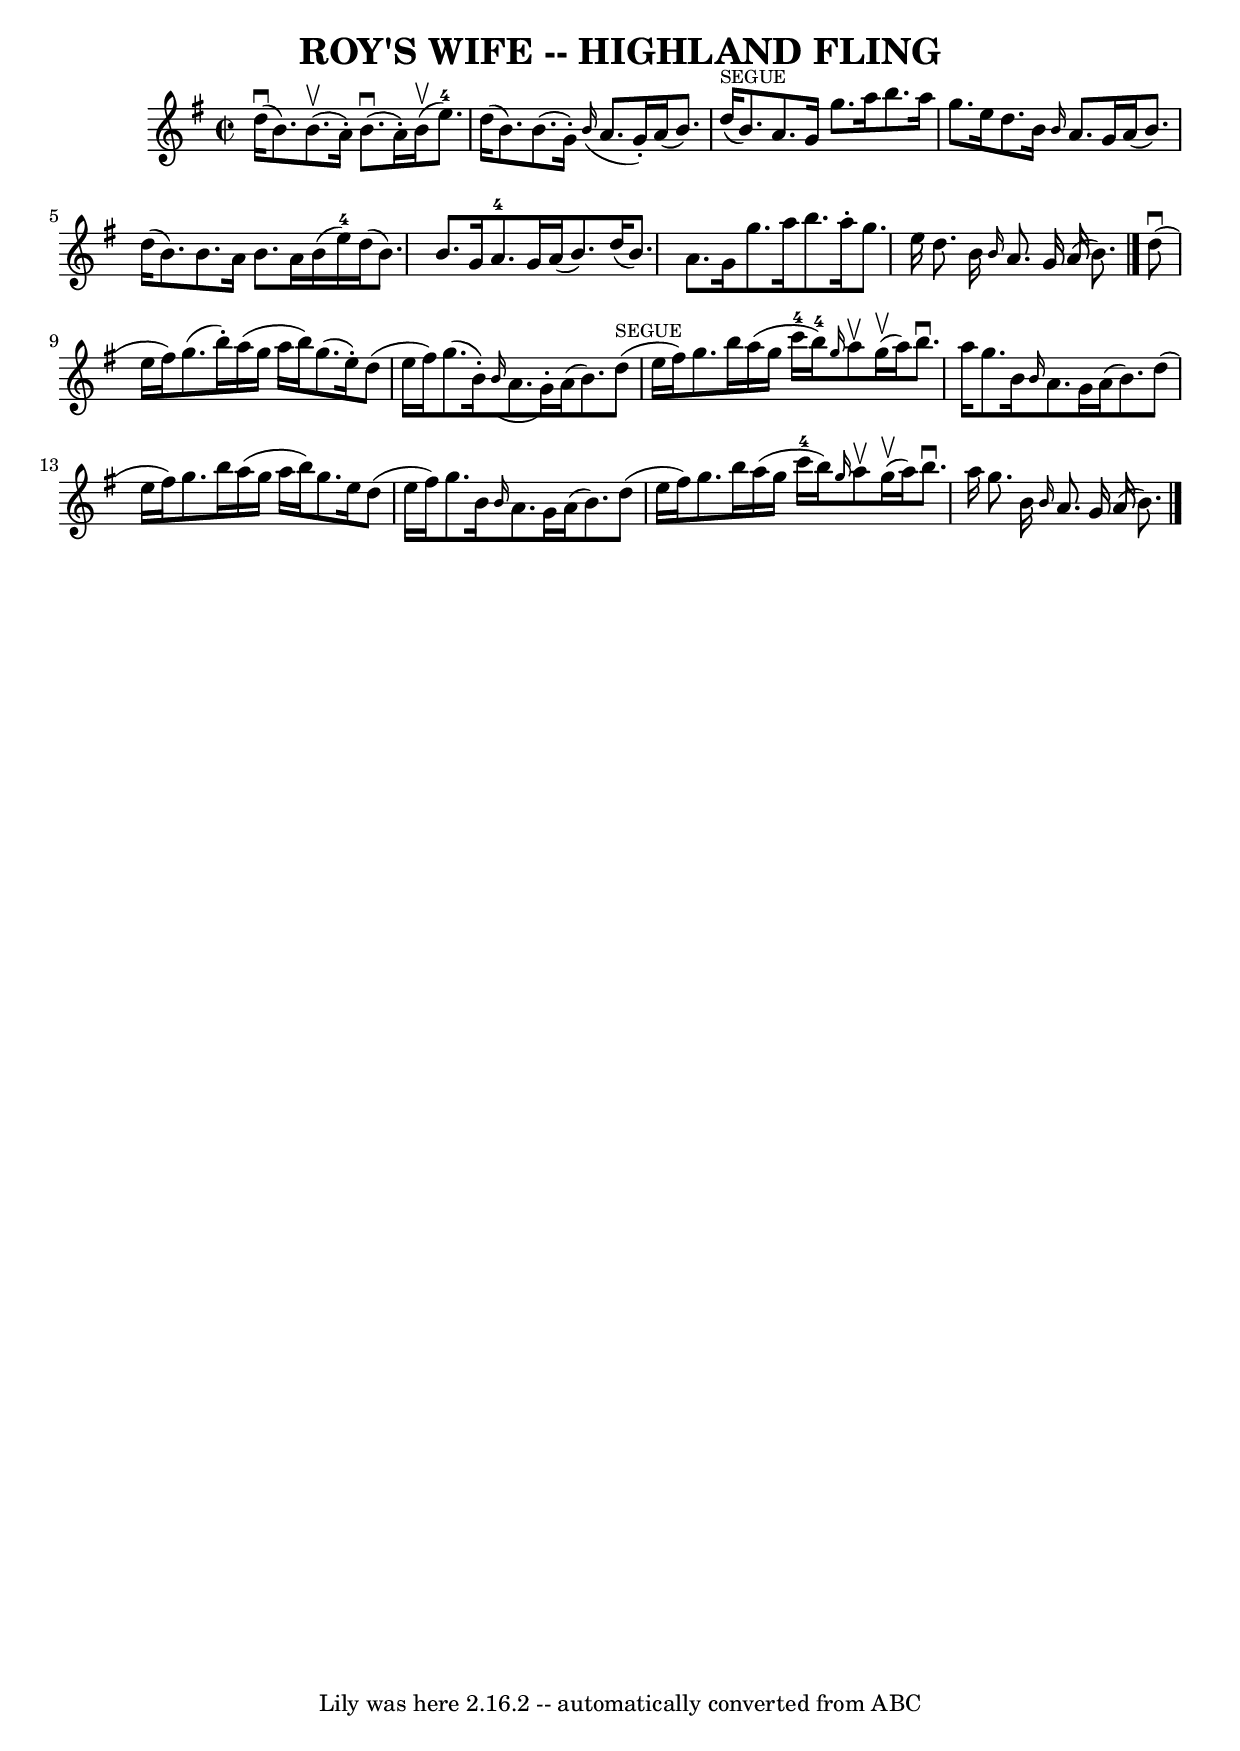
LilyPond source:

\version "2.16.2"
\include "Mammoth.ily"
\header {
  %% book = "Ryan's Mammoth Collection of Fiddle Tunes"
  crossRefNumber = "1"
  footnotes = ""
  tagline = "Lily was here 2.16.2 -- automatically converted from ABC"
  title = "ROY'S WIFE -- HIGHLAND FLING"

}
voicedefault =  {


  \override Staff.TimeSignature #'style = #'C
  \time 2/2 
  \key g \major
  d''16 (^\downbow b'8.) b'8. (^\upbow   
  a'16 -.) b'8. (^\downbow a'16 -.) b'16 (^\upbow e''8.-4)   
  |
  d''16 (b'8.) b'8. (g'16 -.)   \grace { b'16 (
				       }   
  a'8. g'16 -.) a'16 (b'8.)   |
  d''16^\segue(b'8.  -) a'8. g'16 g''8. a''16 b''8. a''16    |
  g''8.    
  e''16 d''8. b'16  \grace { b'16  
			   } a'8. g'16 a'16 (b'8.) 
  |
  d''16 (b'8.) b'8. a'16 b'8. a'16 b'16 (
  e''16-4)   |
  d''16 (b'8.) b'8. g'16 a'8.-4   
  g'16 a'16 (b'8.)   |
  d''16 (b'8.) a'8. g'16    
  g''8. a''16 b''8. a''16 -.   |
  g''8. e''16 d''8.    
  b'16  \grace { b'16  
	       } a'8. g'16 a'16 (b'8.)   \bar "|."       
  d''8 (^\downbow e''16 fis''16) g''8. (b''16 -.) a''16 (
  g''16 a''16 b''16) g''8. (e''16 -.)   |
  d''8 (e''16 
  fis''16) g''8. (b'16 -.)   \grace { b'16 (
				    } a'8. g'16 -. -) a'16 (b'8.)   |
  d''8^\segue(e''16 fis''16)   
  g''8. b''16 a''16 (g''16 c'''16-4 b''16-4) \grace {    
    g''16  
  } a''8^\upbow g''16 (^\upbow a''16)   |
  b''8.^\downbow a''16 g''8. b'16  \grace { b'16  
				     } a'8. g'16 a'16 
  (b'8.)   |
  d''8 (e''16 fis''16) g''8. b''16    
  a''16 (g''16 a''16 b''16) g''8. e''16    |
  d''8 (
  e''16 fis''16) g''8. b'16  \grace { b'16  
				    } a'8. g'16    
  a'16 (b'8.)   |
  d''8 (e''16 fis''16) g''8. b''16 
  a''16 (g''16 c'''16-4 b''16) \grace { g''16  
				      } a''8^\upbow g''16 (^\upbow a''16)   |
  b''8.^\downbow a''16    
  g''8. b'16  \grace { b'16  
		     } a'8. g'16 a'16 (b'8.)   
  \bar "|."   

}

\score{
  <<

    \context Staff="default"
    {
      \voicedefault 
      
    }

  >>
  \layout {
    
  }
  \midi {
  }

}
